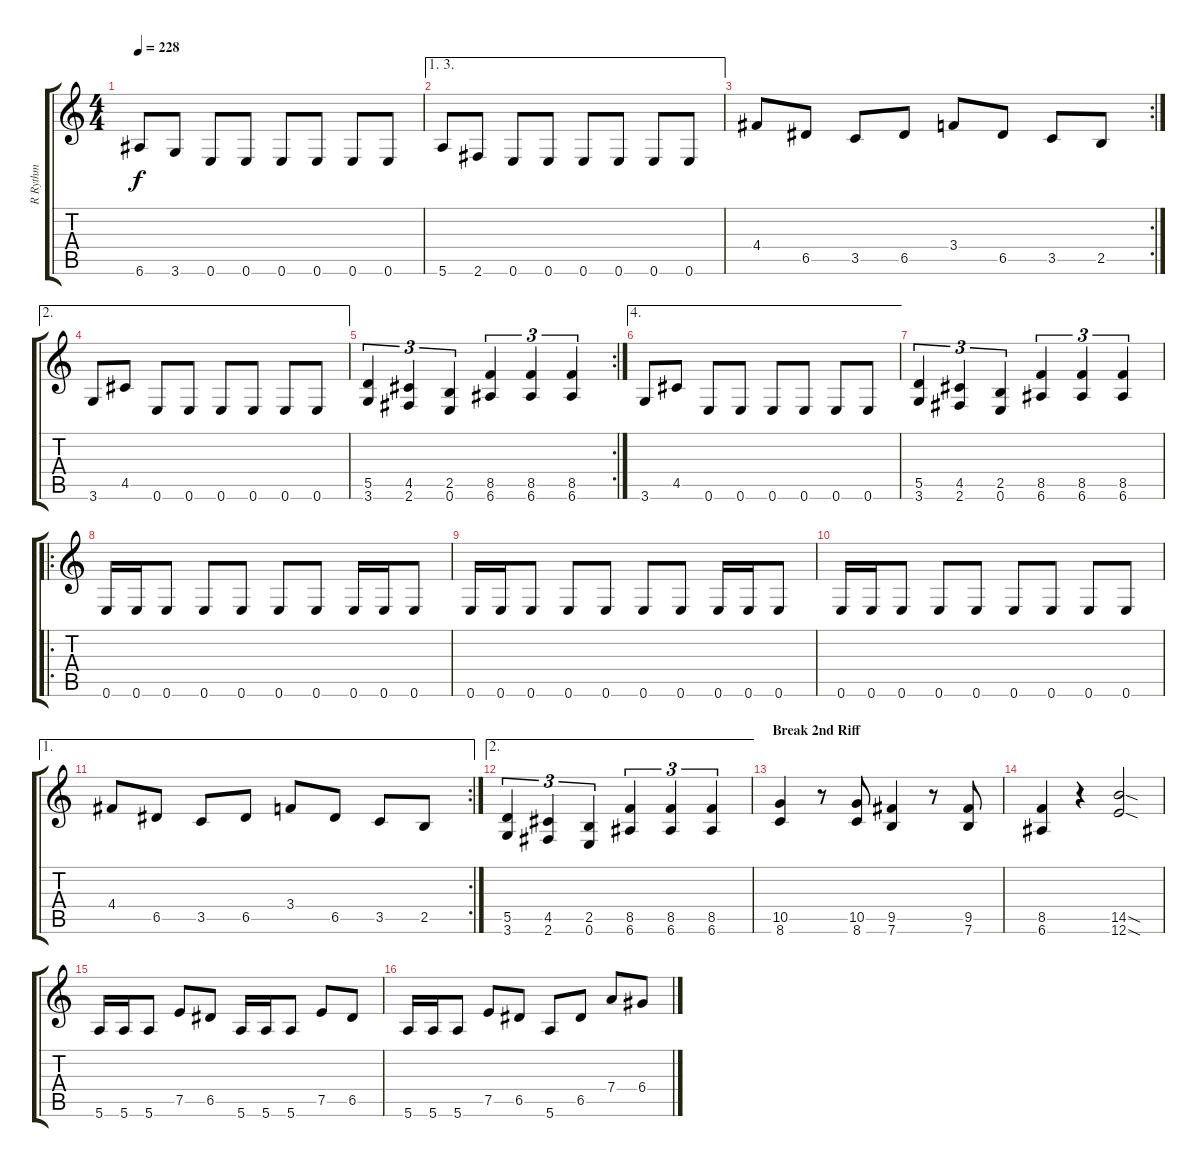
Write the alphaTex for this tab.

\track ("R Rythm" "R Rythm") {instrument overdrivenguitar}
\staff {score tabs}
\tuning (E4 B3 G3 D3 A2 E2) {hide}
\ts (4 4)
\tempo 228
\clef g2
\ks c
6.6.8{dy f} 3.6.8 0.6.8 0.6.8 0.6.8 0.6.8 0.6.8 0.6.8 |
\ae (1 3)
5.6.8 2.6.8 0.6.8 0.6.8 0.6.8 0.6.8 0.6.8 0.6.8 |
\rc 2
4.4.8 6.5.8 3.5.8 6.5.8 3.4.8 6.5.8 3.5.8 2.5.8 |
\ae 2
3.6.8 4.5.8 0.6.8 0.6.8 0.6.8 0.6.8 0.6.8 0.6.8 |
\rc 2
(5.5 3.6).4{tu (3 2)} (4.5 2.6).4{tu (3 2)} (2.5 0.6).4{tu (3 2)} (8.5 6.6).4{tu (3 2)} (8.5 6.6).4{tu (3 2)} (8.5 6.6).4{tu (3 2)} |
\ae 4
3.6.8 4.5.8 0.6.8 0.6.8 0.6.8 0.6.8 0.6.8 0.6.8 |
(5.5 3.6).4{tu (3 2)} (4.5 2.6).4{tu (3 2)} (2.5 0.6).4{tu (3 2)} (8.5 6.6).4{tu (3 2)} (8.5 6.6).4{tu (3 2)} (8.5 6.6).4{tu (3 2)} |
\ro
0.6.16 0.6.16 0.6.8 0.6.8 0.6.8 0.6.8 0.6.8 0.6.16 0.6.16 0.6.8 |
0.6.16 0.6.16 0.6.8 0.6.8 0.6.8 0.6.8 0.6.8 0.6.16 0.6.16 0.6.8 |
0.6.16 0.6.16 0.6.8 0.6.8 0.6.8 0.6.8 0.6.8 0.6.8 0.6.8 |
\ae 1
\rc 2
4.4.8 6.5.8 3.5.8 6.5.8 3.4.8 6.5.8 3.5.8 2.5.8 |
\ae 2
(5.5 3.6).4{tu (3 2)} (4.5 2.6).4{tu (3 2)} (2.5 0.6).4{tu (3 2)} (8.5 6.6).4{tu (3 2)} (8.5 6.6).4{tu (3 2)} (8.5 6.6).4{tu (3 2)} |
\section ("" "Break 2nd Riff")
(10.5 8.6).4 r.8 (10.5 8.6).8 (9.5 7.6).4 r.8 (9.5 7.6).8 |
(8.5 6.6).4 r.4 (14.5{sod} 12.6{sod}).2 |
5.6.16 5.6.16 5.6.8 7.5.8 6.5.8 5.6.16 5.6.16 5.6.8 7.5.8 6.5.8 |
5.6.16 5.6.16 5.6.8 7.5.8 6.5.8 5.6.8 6.5.8 7.4.8 6.4.8
